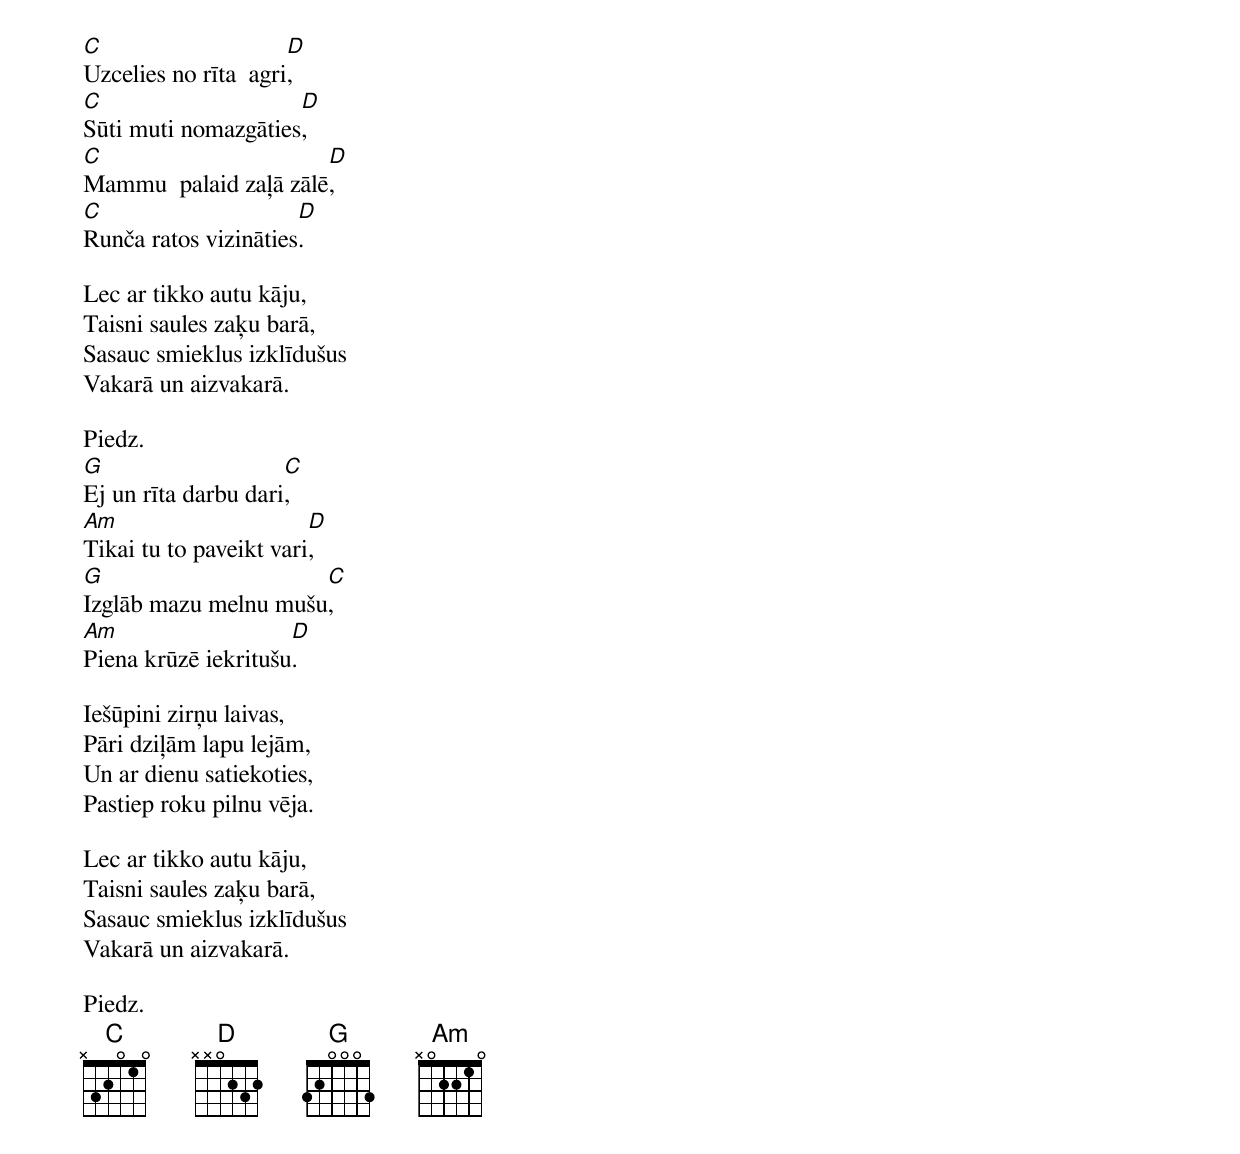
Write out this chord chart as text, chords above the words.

C                     D
Uzcelies no rīta  agri,
C                    D
Sūti muti nomazgāties,
C                      D
Mammu  palaid zaļā zālē,
C                     D
Runča ratos vizināties.

Lec ar tikko autu kāju,
Taisni saules zaķu barā,
Sasauc smieklus izklīdušus
Vakarā un aizvakarā.

Piedz.
G                    C
Ej un rīta darbu dari,
Am                      D
Tikai tu to paveikt vari,
G                     C
Izglāb mazu melnu mušu,
Am                   D
Piena krūzē iekritušu.

Iešūpini zirņu laivas,
Pāri dziļām lapu lejām,
Un ar dienu satiekoties,
Pastiep roku pilnu vēja.

Lec ar tikko autu kāju,
Taisni saules zaķu barā,
Sasauc smieklus izklīdušus
Vakarā un aizvakarā.

Piedz.
